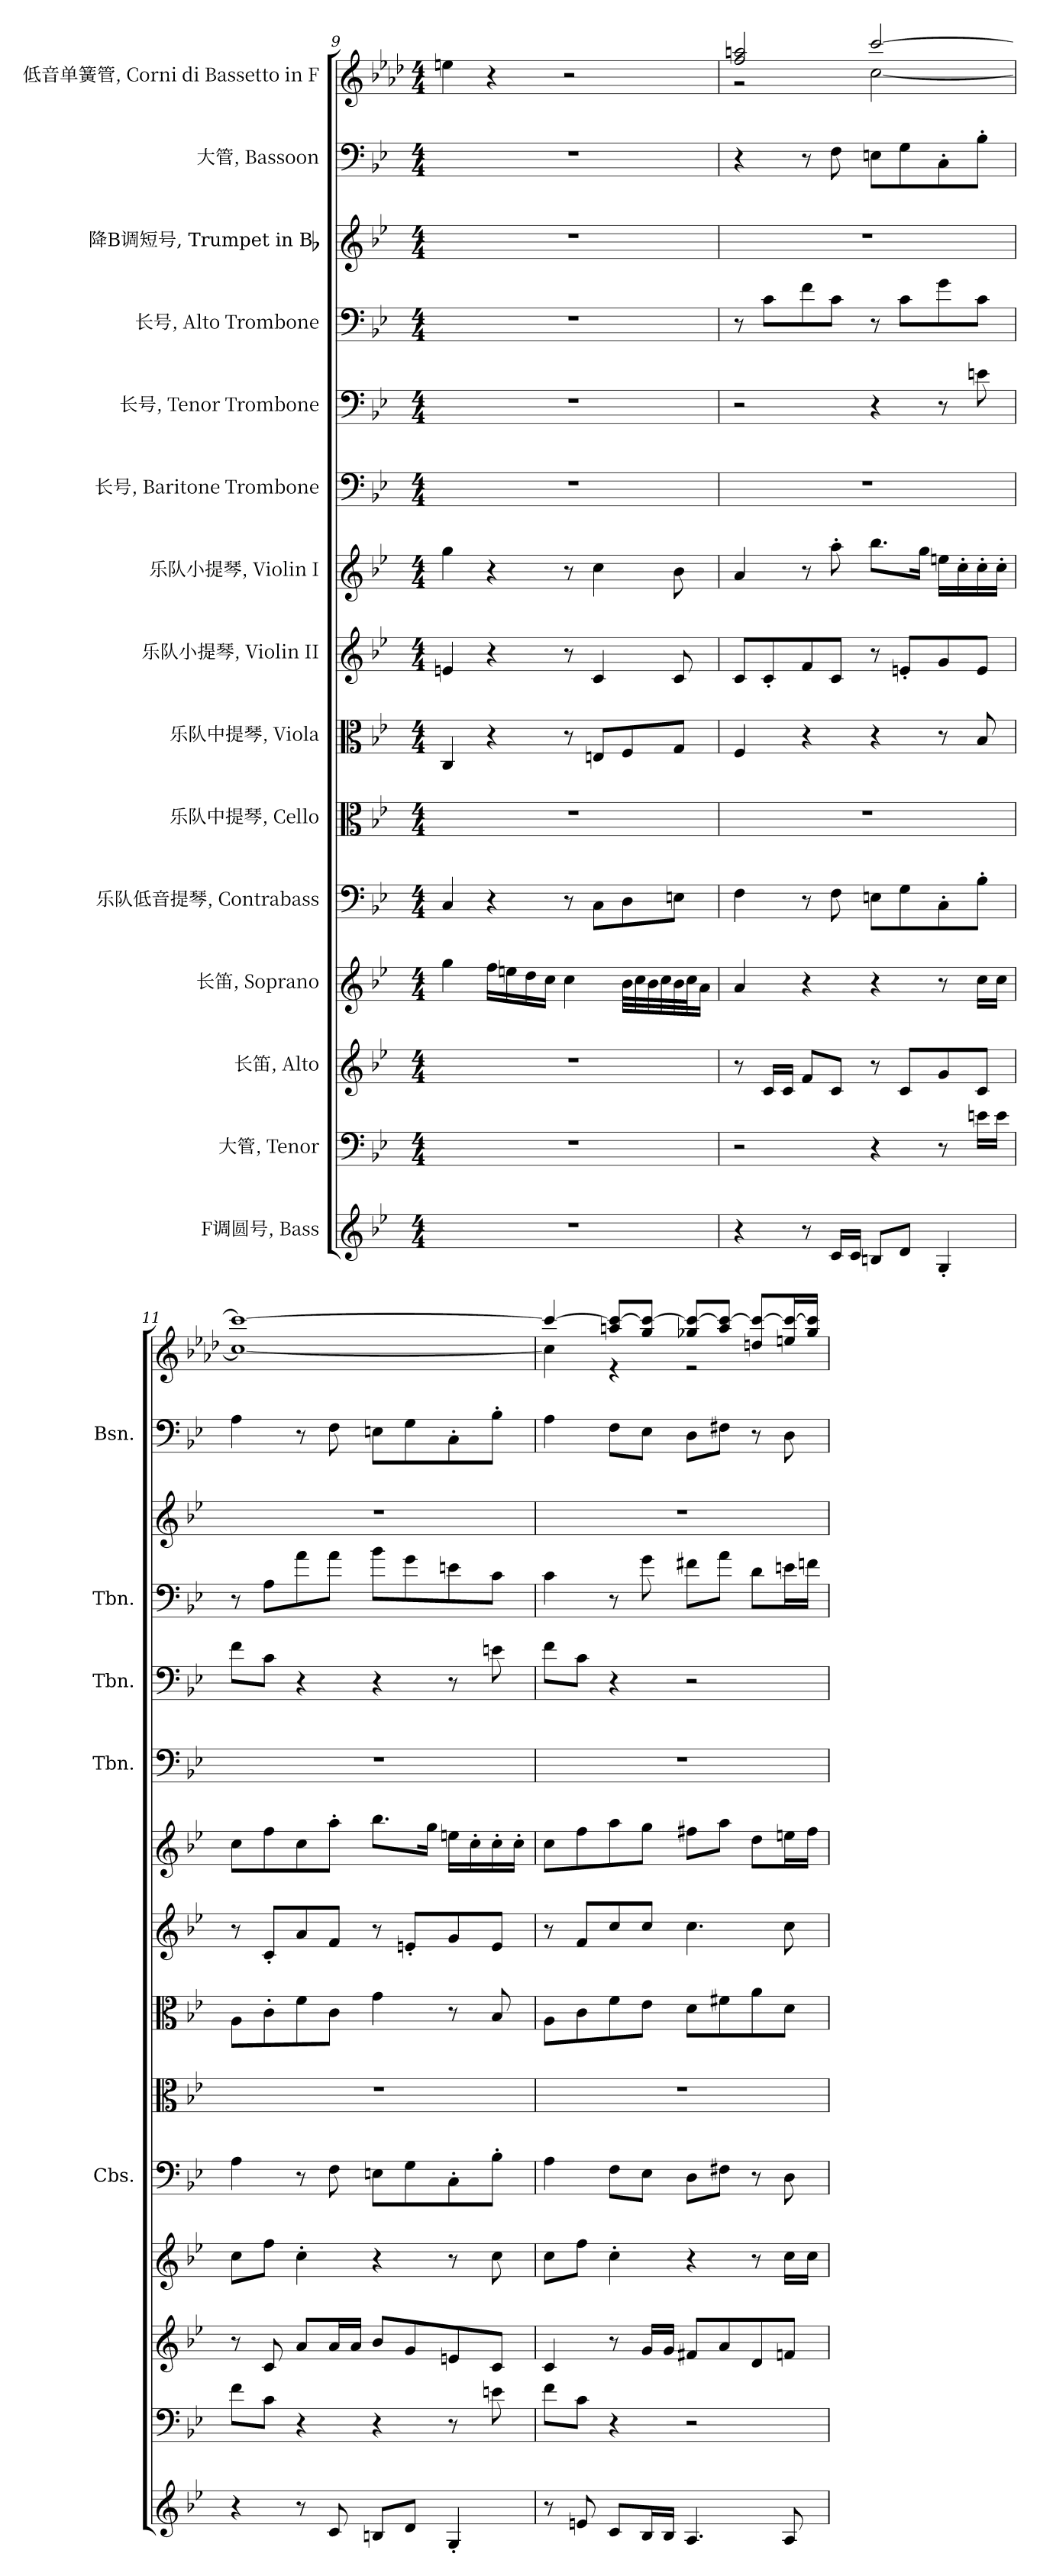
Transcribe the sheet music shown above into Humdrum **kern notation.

**kern	**kern	**kern	**kern	**kern	**kern	**kern	**kern	**kern	**kern	**kern	**kern	**kern	**kern	**kern
*part15	*part14	*part13	*part12	*part11	*part10	*part9	*part8	*part7	*part6	*part5	*part4	*part3	*part2	*part1
*staff15	*staff14	*staff13	*staff12	*staff11	*staff10	*staff9	*staff8	*staff7	*staff6	*staff5	*staff4	*staff3	*staff2	*staff1
*I"F调圆号, Bass	*I"大管, Tenor	*I"长笛, Alto	*I"长笛, Soprano	*I"乐队低音提琴, Contrabass	*I"乐队中提琴, Cello	*I"乐队中提琴, Viola	*I"乐队小提琴, Violin II	*I"乐队小提琴, Violin I	*I"长号, Baritone Trombone	*I"长号, Tenor Trombone	*I"长号, Alto Trombone	*I"降B调短号, Trumpet in B-flat	*I"大管, Bassoon	*I"低音单簧管, Corni di Bassetto in F
*	*	*	*	*I'Cbs.	*	*	*	*	*I'Tbn.	*I'Tbn.	*I'Tbn.	*	*I'Bsn.	*
*clefG2	*clefF4	*clefG2	*clefG2	*clefF4	*clefC3	*clefC3	*clefG2	*clefG2	*clefF4	*clefF4	*clefF4	*clefG2	*clefF4	*clefG2
*ITrd4c7	*	*	*	*ITrd7c12	*	*	*	*	*	*	*	*ITrd1c2	*	*ITrd8c14
*k[b-e-a-]	*k[b-e-]	*k[b-e-]	*k[b-e-]	*k[b-e-]	*k[b-e-]	*k[b-e-]	*k[b-e-]	*k[b-e-]	*k[b-e-]	*k[b-e-]	*k[b-e-]	*k[b-e-a-d-]	*k[b-e-]	*k[b-e-a-d-]
*M4/4	*M4/4	*M4/4	*M4/4	*M4/4	*M4/4	*M4/4	*M4/4	*M4/4	*M4/4	*M4/4	*M4/4	*M4/4	*M4/4	*M4/4
=9	=9	=9	=9	=9	=9	=9	=9	=9	=9	=9	=9	=9	=9	=9
1r	1r	1r	4gg\	4CC/	1r	4C/	4en/	4gg\	1r	1r	1r	1r	1r	4en\
.	.	.	16ff\LL	4r	.	4r	4r	4r	.	.	.	.	.	4r
.	.	.	16een\	.	.	.	.	.	.	.	.	.	.	.
.	.	.	16dd\	.	.	.	.	.	.	.	.	.	.	.
.	.	.	16cc\JJ	.	.	.	.	.	.	.	.	.	.	.
.	.	.	4cc\	8r	.	8r	8r	8r	.	.	.	.	.	2r
.	.	.	.	8CC\L	.	8En/L	4c/	4cc\	.	.	.	.	.	.
.	.	.	32b-\LLL	8DD\	.	8F/	.	.	.	.	.	.	.	.
.	.	.	32cc\	.	.	.	.	.	.	.	.	.	.	.
.	.	.	32b-\	.	.	.	.	.	.	.	.	.	.	.
.	.	.	32cc\	.	.	.	.	.	.	.	.	.	.	.
.	.	.	32b-\	8EEn\J	.	8G/J	8c/	8b-\	.	.	.	.	.	.
.	.	.	32cc\J	.	.	.	.	.	.	.	.	.	.	.
.	.	.	16a\JJ	.	.	.	.	.	.	.	.	.	.	.
!!LO:PB:g=z
=10	=10	=10	=10	=10	=10	=10	=10	=10	=10	=10	=10	=10	=10	=10
*	*	*	*	*	*	*	*	*	*	*	*	*	*	*^
4r	2r	8r	4a/	4FF\	1r	4F/	8c/L	4a/	1r	2r	8r	1r	4r	2f/ 2an/	2r
.	.	16c/LL	.	.	.	.	8c'/	.	.	.	8c\L	.	.	.	.
.	.	16c/JJ	.	.	.	.	.	.	.	.	.	.	.	.	.
8r	.	8f/L	4r	8r	.	4r	8f/	8r	.	.	8f\	.	8r	.	.
16F/LL	.	8c/J	.	8FF\	.	.	8c/J	8aa'\	.	.	8c\J	.	8F\	.	.
16F/JJ	.	.	.	.	.	.	.	.	.	.	.	.	.	.	.
8En/L	4r	8r	4r	8EEn\L	.	4r	8r	8.bb-\L	.	4r	8r	.	8En\L	[2cc/	[2c\
8G/J	.	8c/L	.	8GG\	.	.	8en'/L	.	.	.	8c\L	.	8G\	.	.
.	.	.	.	.	.	.	.	16gg\Jk	.	.	.	.	.	.	.
4C'/	8r	8g/	8r	8CC'\	.	8r	8g/	16een\LL	.	8r	8g\	.	8C'\	.	.
.	.	.	.	.	.	.	.	16cc'\	.	.	.	.	.	.	.
.	16en\LL	8c/J	16cc\LL	8BB-'\J	.	8B-/	8e/J	16cc'\	.	8en\	8c\J	.	8B-'\J	.	.
.	16e\JJ	.	16cc\JJ	.	.	.	.	16cc'\JJ	.	.	.	.	.	.	.
=11	=11	=11	=11	=11	=11	=11	=11	=11	=11	=11	=11	=11	=11	=11	=11
4r	8f\L	8r	8cc\L	4AA\	1r	8A\L	8r	8cc\L	1r	8f\L	8r	1r	4A\	1cc_	1c_
.	8c\J	8c/	8ff\J	.	.	8c'\	8c'/L	8ff\	.	8c\J	8A\L	.	.	.	.
8r	4r	8a/L	4cc'\	8r	.	8f\	8a/	8cc\	.	4r	8a\	.	8r	.	.
8F/	.	16a/L	.	8FF\	.	8c\J	8f/J	8aa'\J	.	.	8a\J	.	8F\	.	.
.	.	16a/JJ	.	.	.	.	.	.	.	.	.	.	.	.	.
8En/L	4r	8b-/L	4r	8EEn\L	.	4g\	8r	8.bb-\L	.	4r	8b-\L	.	8En\L	.	.
8G/J	.	8g/	.	8GG\	.	.	8en'/L	.	.	.	8g\	.	8G\	.	.
.	.	.	.	.	.	.	.	16gg\Jk	.	.	.	.	.	.	.
4C'/	8r	8en/	8r	8CC'\	.	8r	8g/	16een\LL	.	8r	8en\	.	8C'\	.	.
.	.	.	.	.	.	.	.	16cc'\	.	.	.	.	.	.	.
.	8en\	8c/J	8cc\	8BB-'\J	.	8B-/	8e/J	16cc'\	.	8en\	8c\J	.	8B-'\J	.	.
.	.	.	.	.	.	.	.	16cc'\JJ	.	.	.	.	.	.	.
!!LO:PB:g=z	!!
=12	=12	=12	=12	=12	=12	=12	=12	=12	=12	=12	=12	=12	=12	=12	=12
8r	8f\L	4c/	8cc\L	4AA\	1r	8A\L	8r	8cc\L	1r	8f\L	4c\	1r	4A\	4cc/_	4c\]
8An/	8c\J	.	8ff\J	.	.	8c\	8f/L	8ff\	.	8c\J	.	.	.	.	.
8F/L	4r	8r	4cc'\	8FF\L	.	8f\	8cc/	8aa\	.	4r	8r	.	8F\L	8an/ 8cc/_L	4r
16E-/L	.	16g/LL	.	8EE-\J	.	8e-\J	8cc/J	8gg\J	.	.	8g\	.	8E-\J	8g/ 8cc/_J	.
16E-/JJ	.	16g/JJ	.	.	.	.	.	.	.	.	.	.	.	.	.
4.D/	2r	8f#X/L	4r	8DD\L	.	8d\L	4.cc\	8ff#X\L	.	2r	8f#X\L	.	8D\L	8g-X/ 8cc/_L	2r
.	.	8a/	.	8FF#X\J	.	8f#X\	.	8aa\J	.	.	8a\J	.	8F#X\J	8a/ 8cc/_J	.
.	.	8d/	8r	8r	.	8a\	.	8dd\L	.	.	8d\L	.	8r	8dn/ 8cc/_L	.
8D/	.	8fn/J	16cc\LL	8DD\	.	8d\J	8cc\	16een\L	.	.	16en\L	.	8D\	16en/ 16cc/_L	.
.	.	.	16cc\JJ	.	.	.	.	16ff#\JJ	.	.	16fn\JJ	.	.	16g-/ 16cc/]JJ	.
*	*	*	*	*	*	*	*	*	*	*	*	*	*	*v	*v
=	=	=	=	=	=	=	=	=	=	=	=	=	=	=
*-	*-	*-	*-	*-	*-	*-	*-	*-	*-	*-	*-	*-	*-	*-
